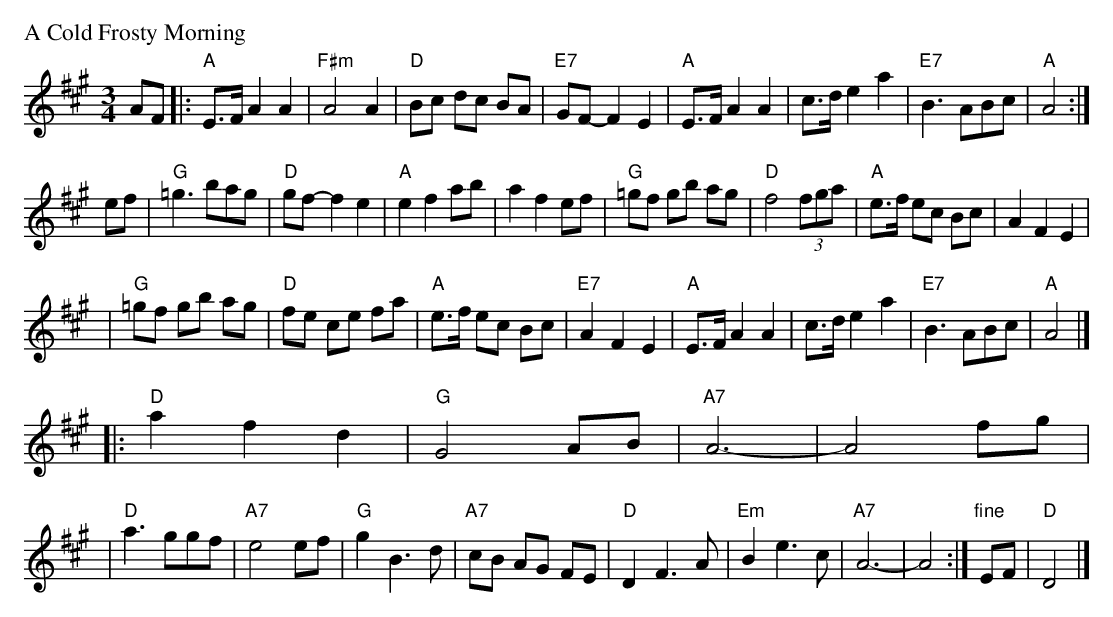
X:1
P: A Cold Frosty Morning
M: 3/4
L: 1/8
K: A
AF \
|: "A"E>F A2 A2 | "F#m"A4 A2 | "D"Bc dc BA | "E7"GF- F2 E2 \
| "A"E>F A2 A2 | c>d e2 a2 | "E7"B3 ABc | "A"A4 :|
ef \
| "G"=g3 bag   | "D"gf- f2 e2 | "A"e2 f2 ab  | a2 f2 ef \
| "G"=gf gb ag | "D"f4 (3fga  | "A"e>f ec Bc | A2 F2 E2 |
| "G"=gf gb ag | "D"fe ce fa  | "A"e>f ec Bc | "E7"A2 F2 E2 \
| "A"E>F A2 A2 | c>d e2 a2    | "E7"B3 ABc   | "A"A4 |]
|: "D"a2 f2 d2 | "G"G4 AB    | "A7"A6-    | A4 fg |
| "D"a3 ggf   | "A7"e4 ef   | "G"g2 B3 d | "A7"cB AG FE \
| "D"D2 F3 A  | "Em"B2 e3 c | "A7"A6-    | A4 :| "fine"EF | "D"D4 |]
